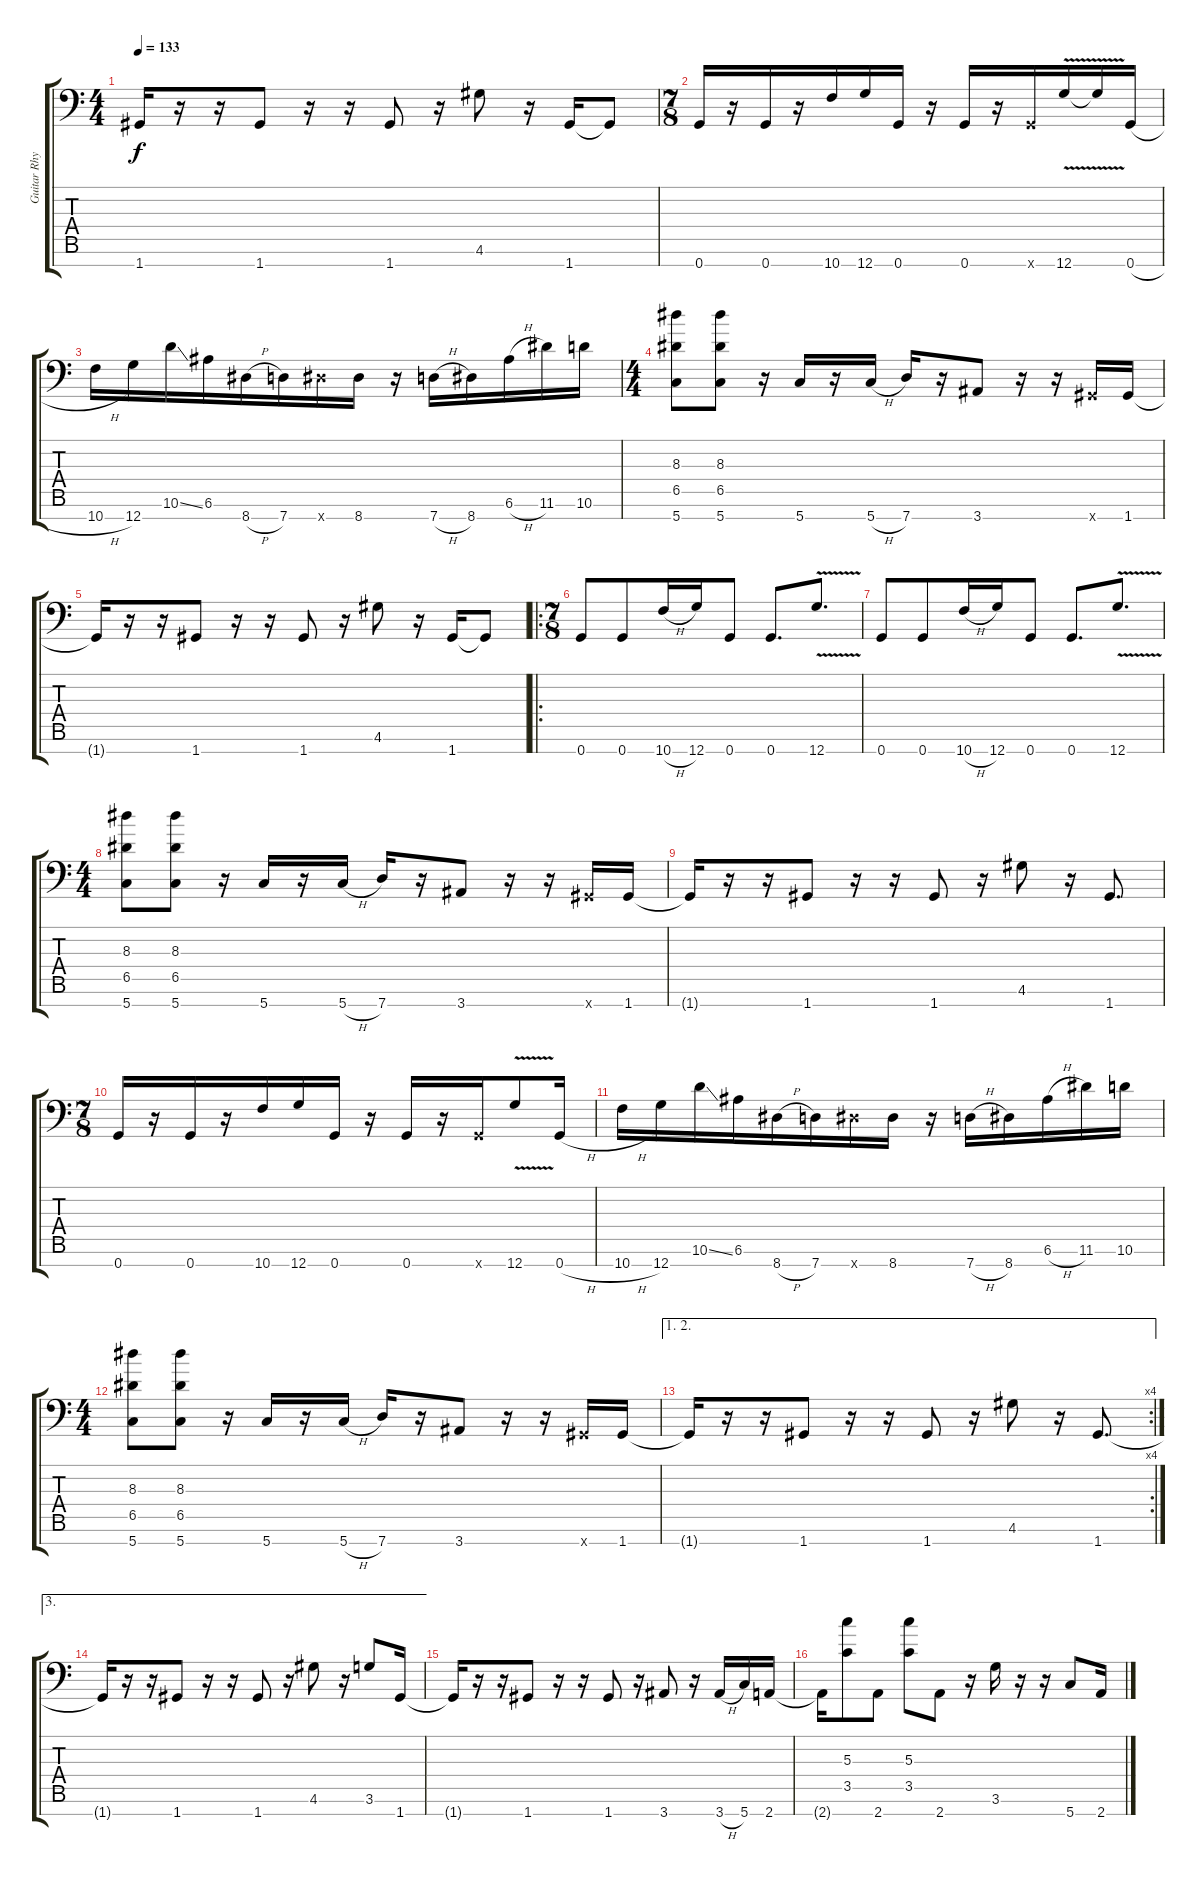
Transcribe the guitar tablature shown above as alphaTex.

\track ("Guitar Rhythm1" "Guitar Rhy") {instrument distortionguitar}
\staff {score tabs}
\tuning (E4 B3 G3 D3 A2 E2 G1) {hide}
\ts (4 4)
\tempo 133
\clef f4
\ks c
1.7{t}.16{dy f} r.16 r.16 1.7.8 r.16 r.16 1.7.8 r.16 4.6.8 r.16 1.7.16 1.7{t}.8 |
\ts (7 8)
0.7.16 r.16 0.7.16 r.16 10.7.16 12.7.16 0.7.16 r.16 0.7.16 r.16 0.7{x}.16 12.7{v}.16 12.7{t}.16 0.7{h}.16 |
10.7{h}.16 12.7.16 10.6{ss}.16 6.6.16 8.7{h}.16 7.7.16 8.7{x}.16 8.7.16 r.16 7.7{h}.16 8.7.16 6.6{h}.16 11.6.16 10.6.16 |
\ts (4 4)
(8.3 6.5 5.7).8 (8.3 6.5 5.7).8 r.16 5.7.16 r.16 5.7{h}.16 7.7.16 r.16 3.7.8 r.16 r.16 1.7{x}.16 1.7.16 |
1.7{t}.16 r.16 r.16 1.7.8 r.16 r.16 1.7.8 r.16 4.6.8 r.16 1.7.16 1.7{t}.8 |
\ro
\ts (7 8)
0.7.8 0.7.8 10.7{h}.16 12.7.16 0.7.8 0.7.8{d} 12.7{v}.8{d} |
0.7.8 0.7.8 10.7{h}.16 12.7.16 0.7.8 0.7.8{d} 12.7{v}.8{d} |
\ts (4 4)
(8.3 6.5 5.7).8 (8.3 6.5 5.7).8 r.16 5.7.16 r.16 5.7{h}.16 7.7.16 r.16 3.7.8 r.16 r.16 1.7{x}.16 1.7.16 |
1.7{t}.16 r.16 r.16 1.7.8 r.16 r.16 1.7.8 r.16 4.6.8 r.16 1.7.8{d} |
\ts (7 8)
0.7.16 r.16 0.7.16 r.16 10.7.16 12.7.16 0.7.16 r.16 0.7.16 r.16 0.7{x}.16 12.7{v}.8 0.7{h}.16 |
10.7{h}.16 12.7.16 10.6{ss}.16 6.6.16 8.7{h}.16 7.7.16 8.7{x}.16 8.7.16 r.16 7.7{h}.16 8.7.16 6.6{h}.16 11.6.16 10.6.16 |
\ts (4 4)
(8.3 6.5 5.7).8 (8.3 6.5 5.7).8 r.16 5.7.16 r.16 5.7{h}.16 7.7.16 r.16 3.7.8 r.16 r.16 1.7{x}.16 1.7.16 |
\ae (1 2)
\rc 4
1.7{t}.16 r.16 r.16 1.7.8 r.16 r.16 1.7.8 r.16 4.6.8 r.16 1.7.8{d} |
\ae 3
1.7{t}.16 r.16 r.16 1.7.8 r.16 r.16 1.7.8 r.16 4.6.8 r.16 3.6.8 1.7.16 |
1.7{t}.16 r.16 r.16 1.7.8 r.16 r.16 1.7.8 r.16 3.7.8 r.16 3.7{h}.16 5.7.16 2.7.16 |
2.7{t}.16 (5.3 3.5).8 2.7.8 (5.3 3.5).8 2.7.8 r.16 3.6.16 r.16 r.16 5.7.8 2.7.16
